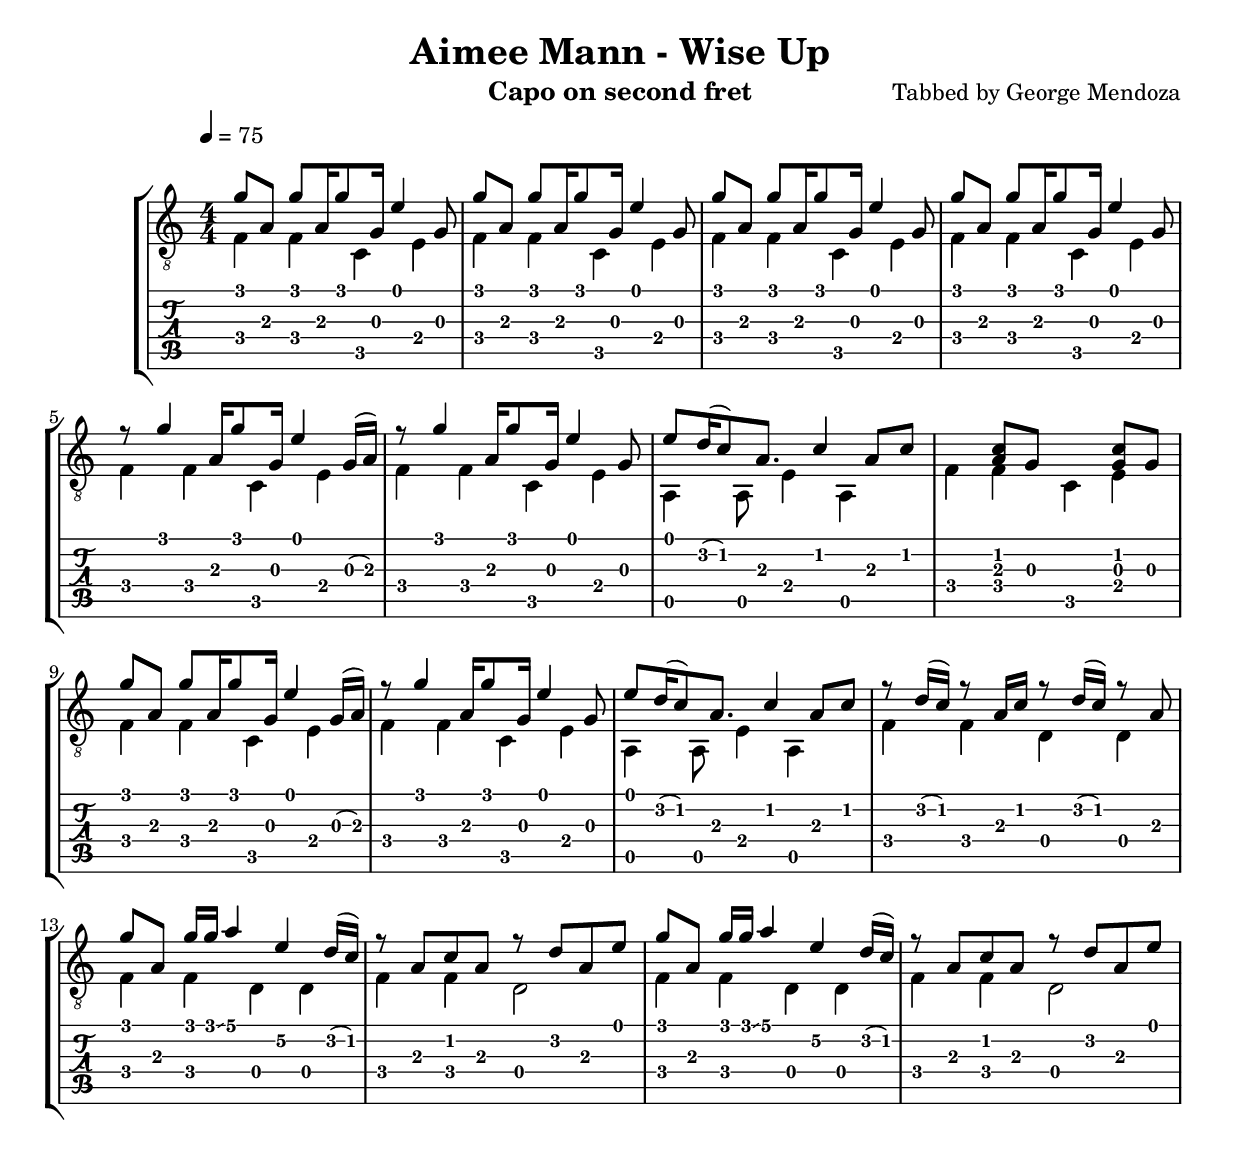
\version "2.12.3"
\include "english.ly"

\header {
  title = "Aimee Mann - Wise Up"
  composer = "Tabbed by George Mendoza"
  instrument = "Capo on second fret"
}

%-----------------------------------------------------------------------

tBarIntro = { <g'\1>8 <a\3>8 <g'\1>8 <a\3>16 <g'\1>8 <g\3>16 <e'\1>4 <g\3>8 }
bBarIntro = { <f\4>4 <f\4>4 <c\5>4  <e\4>4  }

tBarItsNot = { r8 <g'\1>4 <a\3>16 <g'\1>8 <g\3>16 <e'\1>4 <g\3>16( <a\3>16) }
bBarItsNot = { <f\4>4 <f\4>4 <c\5>4 <e\4>4  }

tBarWhatYouThought = { r8 <g'\1>4 <a\3>16 <g'\1>8 <g\3>16 <e'\1>4 <g\3>8 }
bBarWhatYouThought = { <f\4>4 <f\4>4 <c\5>4 <e\4>4  }

tBarWhenYouFirst = { <e'\1>8 <d'\2>16( <c'\2>8) <a\3>8. <c'\2>4 <a\3>8 <c'\2>8 }
bBarWhenYouFirst = { <a,\5>4 <a,\5>8 <e\4>4 <a,\5>4 \skip 8  }

tBarBeganIt = { \skip 4 <a\3 c'\2 >8 <g\3>8 \skip 4 <g\3 c'\2 >8 <g\3>8  }
bBarBeganIt = { <f\4>4 <f\4>4 <c\5>4 <e\4>4 }

tBarYouGot = { <g'\1>8 <a\3>8 <g'\1>8 <a\3>16 <g'\1>8 <g\3>16 <e'\1>4 <g\3>16( <a\3>16) }
bBarYouGot = { <f\4>4 <f\4>4 <c\5>4 <e\4>4  }

tBarEndItThough = { r8 <d'\2>16( <c'\2>16) r8 <a\3>16 <c'\2>16 r8 <d'\2>16( <c'\2>16) r8 <a\3>8 }
bBarEndItThough = { <f\4>4 <f\4>4 <d\4>4 <d\4>4 }

tBarItsNotGoingToStop = { <g'\1>8 <a\3>8 <g'\1>16 <g'\1>16\glissando <a'\1>4 <e'\2>4 <d'\2>16( <c'\2>16)  }
bBarItsNotGoingToStop = { <f\4>4 <f\4>4 <d\4>4 <d\4>4  }

tBarFDm = { r8 <a\3>8 <c'\2>8 <a\3>8 r8 <d'\2>8 <a\3>8 <e'\1>8 }
bBarFDm = { <f\4>4 <f\4>4 <d\4>2 }

%-----------------------------------------------------------------------

tIntro = { \tBarIntro \tBarIntro \tBarIntro \tBarIntro \break }
bIntro = { \bBarIntro \bBarIntro \bBarIntro \bBarIntro \break }

tLineOne = { \tBarItsNot \tBarWhatYouThought \tBarWhenYouFirst \tBarBeganIt \break }
bLineOne = { \bBarItsNot \bBarWhatYouThought \bBarWhenYouFirst \bBarBeganIt \break }

tLineTwo = { \tBarYouGot \tBarWhatYouThought \tBarWhenYouFirst \tBarEndItThough \break }
bLineTwo = { \bBarYouGot \bBarWhatYouThought \bBarWhenYouFirst \bBarEndItThough \break }

tChorusOne = { \tBarItsNotGoingToStop \tBarFDm \tBarItsNotGoingToStop \tBarFDm  \break }
bChorusOne = { \bBarItsNotGoingToStop \bBarFDm \bBarItsNotGoingToStop \bBarFDm  \break }


%-----------------------------------------------------------------------

treble = {
  \transposition d''
  \tIntro
  \tLineOne
  \tLineTwo
  \tChorusOne
}

bass = {
  \transposition d'
  \bIntro
  \bLineOne
  \bLineTwo
  \bChorusOne
}

\score {
  \new StaffGroup <<
    \new Staff <<
      \tempo 4 = 75
      \clef "treble_8"
      \new Voice {
        \voiceOne
        \treble
      }
      \new Voice {
        \voiceTwo
        \bass
      }
    >>

    \new TabStaff <<
      \new TabVoice {
        \slurUp
        \treble
      }
      \new TabVoice {
        \slurUp
        \bass
      }
    >>
  >>

  \layout {
    \context { \Staff
      \override TimeSignature #'style = #'numbered
      \override StringNumber #'transparent = ##t
    }
    \context { \TabStaff
      \override TimeSignature #'style = #'numbered
    }
    \context { \TabVoice
      \remove Dots_engraver
      \remove Stem_engraver
      \remove Rest_engraver
    }
  }
}

showLastLength = R1*4 % Enable to play only last two measures
\score {
  \new Staff \with {midiInstrument = #"acoustic guitar (nylon)"} <<
    \tempo 4 = 75
    \clef "treble_8"

    \new Voice {
      \unfoldRepeats {
        \treble
      }
    }
    \new Voice {
      \unfoldRepeats {
        \bass
      }
    }
  >>

  \midi {}
}
